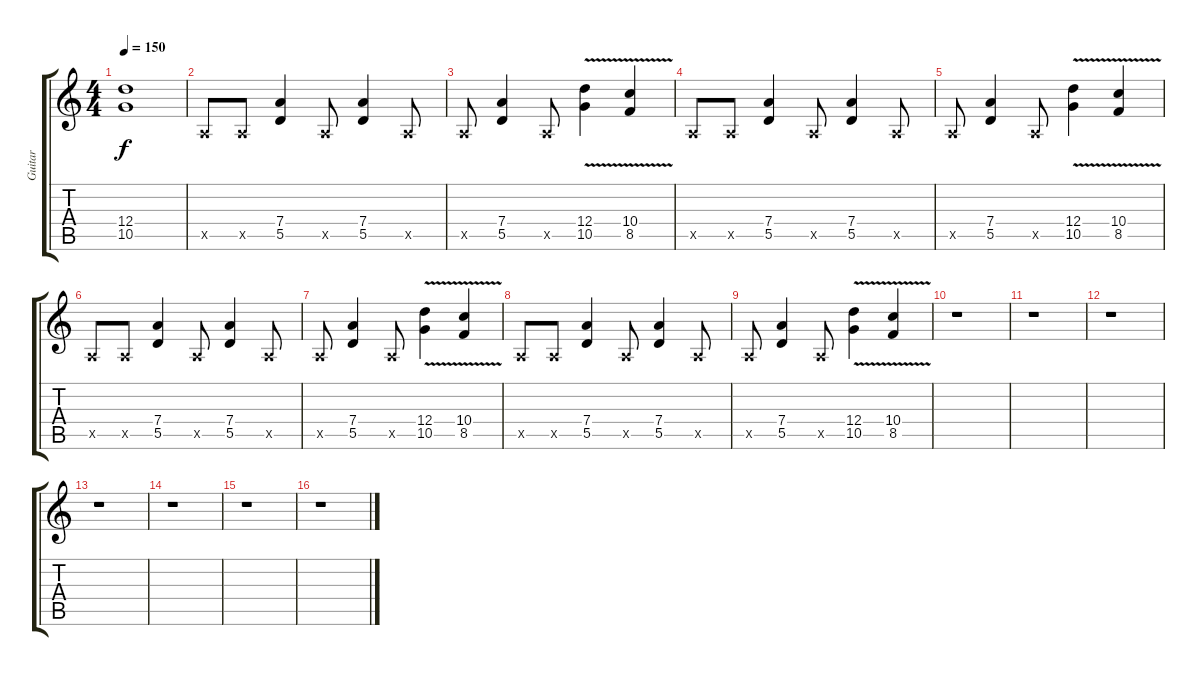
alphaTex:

\track ("Guitar" "Guitar") {instrument distortionguitar}
\staff {score tabs}
\tuning (E4 B3 G3 D3 A2 E2) {hide}
\ts (4 4)
\tempo 150
\clef g2
\ks c
(12.4{t} 10.5{t}).1{dy f} |
0.5{x}.8 0.5{x}.8 (7.4 5.5).4 0.5{x}.8 (7.4 5.5).4 0.5{x}.8 |
0.5{x}.8 (7.4 5.5).4 0.5{x}.8 (12.4{v} 10.5{v}).4 (10.4{v} 8.5{v}).4 |
0.5{x}.8 0.5{x}.8 (7.4 5.5).4 0.5{x}.8 (7.4 5.5).4 0.5{x}.8 |
0.5{x}.8 (7.4 5.5).4 0.5{x}.8 (12.4{v} 10.5{v}).4 (10.4{v} 8.5{v}).4 |
0.5{x}.8 0.5{x}.8 (7.4 5.5).4 0.5{x}.8 (7.4 5.5).4 0.5{x}.8 |
0.5{x}.8 (7.4 5.5).4 0.5{x}.8 (12.4{v} 10.5{v}).4 (10.4{v} 8.5{v}).4 |
0.5{x}.8 0.5{x}.8 (7.4 5.5).4 0.5{x}.8 (7.4 5.5).4 0.5{x}.8 |
0.5{x}.8 (7.4 5.5).4 0.5{x}.8 (12.4{v} 10.5{v}).4 (10.4{v} 8.5{v}).4 |
r.1 |
r.1 |
r.1 |
r.1 |
r.1 |
r.1 |
r.1
